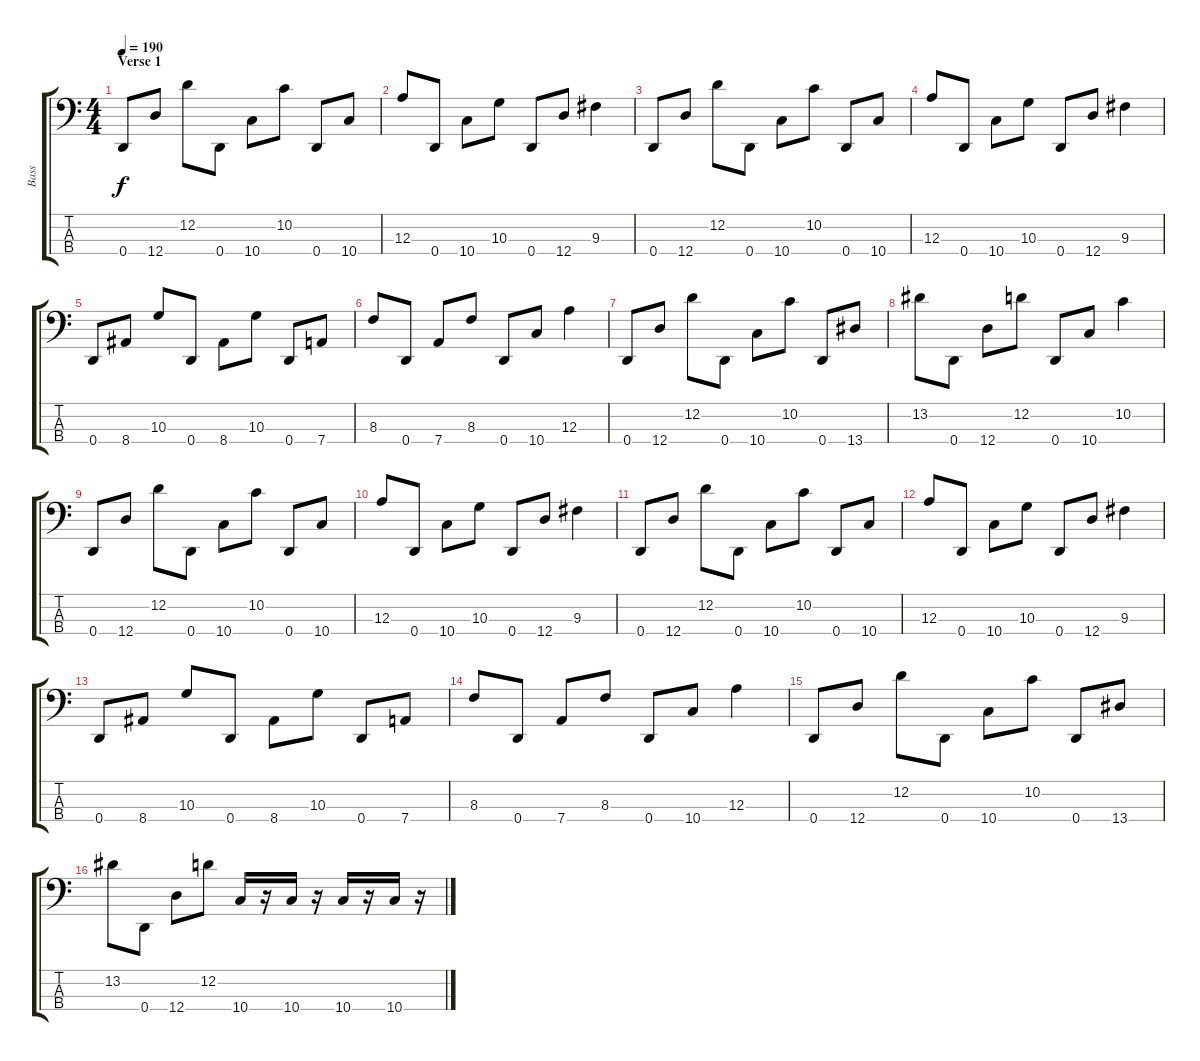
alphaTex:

\track ("Bass" "Bass") {instrument electricbassfinger}
\staff {score tabs}
\tuning (G2 D2 A1 D1) {hide}
\ts (4 4)
\section ("" "Verse 1")
\tempo 190
\clef f4
\ks c
0.4.8{dy f} 12.4.8 12.2.8 0.4.8 10.4.8 10.2.8 0.4.8 10.4.8 |
12.3.8 0.4.8 10.4.8 10.3.8 0.4.8 12.4.8 9.3.4 |
0.4.8 12.4.8 12.2.8 0.4.8 10.4.8 10.2.8 0.4.8 10.4.8 |
12.3.8 0.4.8 10.4.8 10.3.8 0.4.8 12.4.8 9.3.4 |
0.4.8 8.4.8 10.3.8 0.4.8 8.4.8 10.3.8 0.4.8 7.4.8 |
8.3.8 0.4.8 7.4.8 8.3.8 0.4.8 10.4.8 12.3.4 |
0.4.8 12.4.8 12.2.8 0.4.8 10.4.8 10.2.8 0.4.8 13.4.8 |
13.2.8 0.4.8 12.4.8 12.2.8 0.4.8 10.4.8 10.2.4 |
0.4.8 12.4.8 12.2.8 0.4.8 10.4.8 10.2.8 0.4.8 10.4.8 |
12.3.8 0.4.8 10.4.8 10.3.8 0.4.8 12.4.8 9.3.4 |
0.4.8 12.4.8 12.2.8 0.4.8 10.4.8 10.2.8 0.4.8 10.4.8 |
12.3.8 0.4.8 10.4.8 10.3.8 0.4.8 12.4.8 9.3.4 |
0.4.8 8.4.8 10.3.8 0.4.8 8.4.8 10.3.8 0.4.8 7.4.8 |
8.3.8 0.4.8 7.4.8 8.3.8 0.4.8 10.4.8 12.3.4 |
0.4.8 12.4.8 12.2.8 0.4.8 10.4.8 10.2.8 0.4.8 13.4.8 |
13.2.8 0.4.8 12.4.8 12.2.8 10.4.16 r.16 10.4.16 r.16 10.4.16 r.16 10.4.16 r.16
